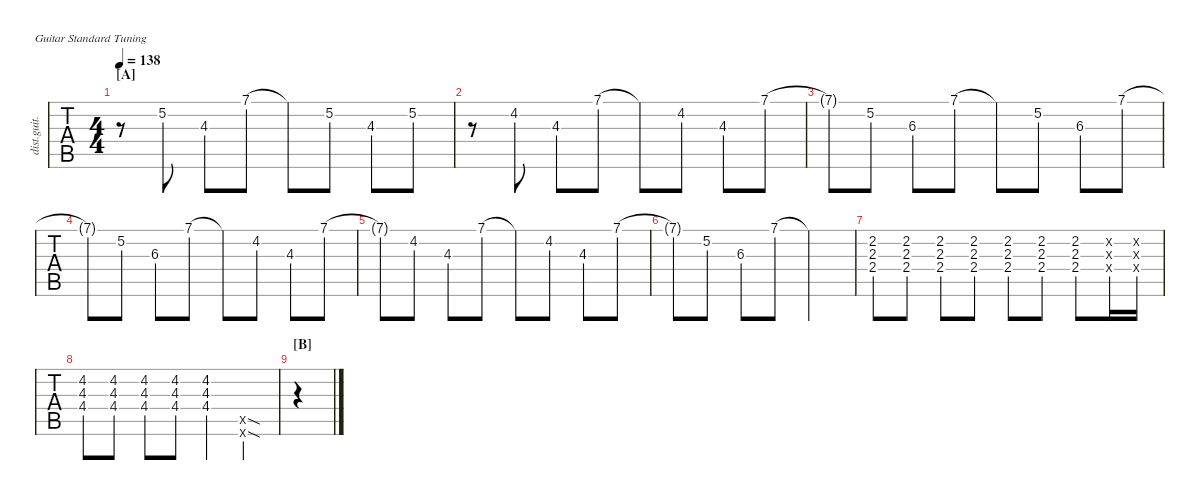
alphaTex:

\defaultSystemsLayout 4
\hideDynamics
\bracketExtendMode nobrackets
\track ("Distortion Guitar" "dist.guit.") {defaultSystemsLayout 4 instrument distortionguitar}
\staff {tabs}
\tuning (E4 B3 G3 D3 A2 E2)
\ts (4 4)
\section ("A" "")
\tempo 138
\clef g2
\ks c
r.8{dy mf} 5.2.8 4.3.8 7.1.8 7.1{t}.8 5.2.8 4.3.8 5.2.8 |
r.8 4.2{acc #}.8 4.3.8 7.1.8 7.1{t}.8 4.2{acc #}.8 4.3.8 7.1.8 |
7.1{t}.8 5.2.8 6.3{acc #}.8 7.1.8 7.1{t}.8 5.2.8 6.3{acc #}.8 7.1.8 |
7.1{t}.8 5.2.8 6.3{acc #}.8 7.1.8 7.1{t}.8 4.2{acc #}.8 4.3.8 7.1.8 |
7.1{t}.8 4.2{acc #}.8 4.3.8 7.1.8 7.1{t}.8 4.2{acc #}.8 4.3.8 7.1.8 |
7.1{t}.8 5.2.8 6.3{acc #}.8 7.1.8 7.1{t}.2 |
(2.2{acc #} 2.3 2.4).8{instrument distortionguitar} (2.2{acc #} 2.3 2.4).8 (2.2{acc #} 2.3 2.4).8 (2.2{acc #} 2.3 2.4).8 (2.2{acc #} 2.3 2.4).8 (2.2{acc #} 2.3 2.4).8 (2.2{acc #} 2.3 2.4).8 (0.4{x} 0.3{x} 0.2{x}).16 (0.2{x} 0.3{x} 0.4{x}).16 |
(4.2{acc #} 4.3 4.4{acc #}).8 (4.2{acc #} 4.3 4.4{acc #}).8 (4.2{acc #} 4.3 4.4{acc #}).8 (4.2{acc #} 4.3 4.4{acc #}).8 (4.2{acc #} 4.3 4.4{acc #}).4 (0.5{sod x} 0.6{sod x}).4 |
\section ("B" "")
